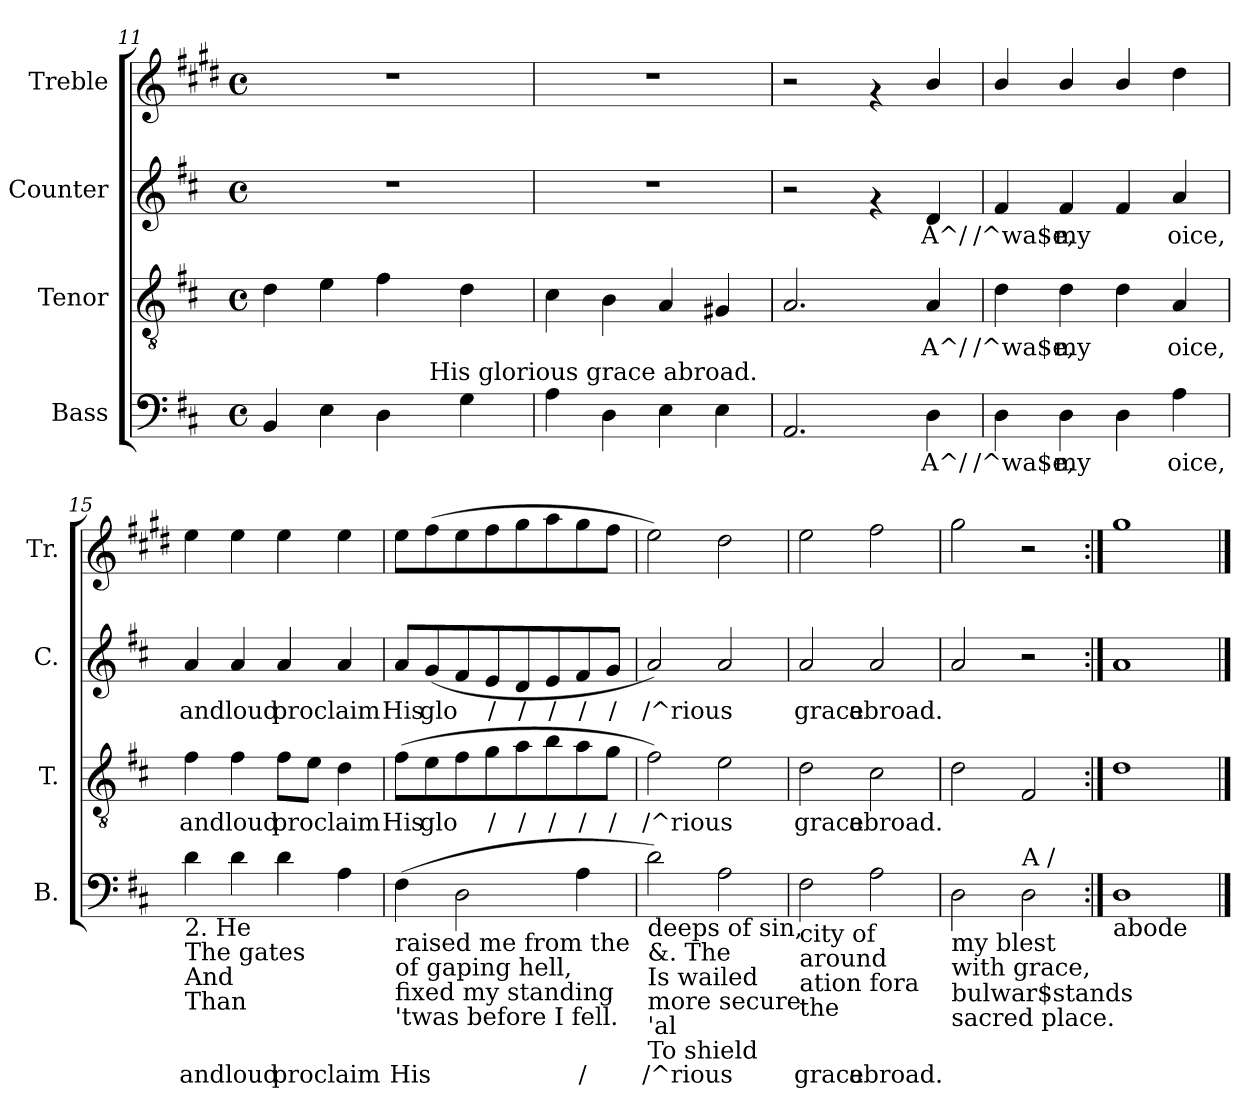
**kern	**text	**kern	**text	**kern	**text	**kern
*part4	*part4	*part3	*part3	*part2	*part2	*part1
*staff4	*staff4	*staff3	*staff3	*staff2	*staff2	*staff1
*I"Bass	*	*I"Tenor	*	*I"Counter	*	*I"Treble
*I'B.	*	*I'T.	*	*I'C.	*	*I'Tr.
*clefF4	*	*clefGv2	*	*clefG2	*	*clefG2
*	*	*	*	*	*	*ITrd1c2
*k[f#c#]	*	*k[f#c#]	*	*k[f#c#]	*	*k[f#c#]
*D:	*	*D:	*	*D:	*	*D:
*M4/4	*	*M4/4	*	*M4/4	*	*M4/4
*met(c)	*	*met(c)	*	*met(c)	*	*met(c)
=11	=11	=11	=11	=11	=11	=11
!	!LO:LY:a:rj	!	!LO:LY:a:rj	!	!	!
*^	*	*	*	*	*	*
4BB/	2ryy	.	4d\	.	1r	.	1r
!	!	!LO:LY:a:rj	!	!LO:LY:a:rj	!	!	!
4E\	.	.	4e\	.	.	.	.
!	!	!LO:LY:a:rj	!	!LO:LY:a:rj	!	!	!
4D\	8ryy	.	4f#\	.	.	.	.
.	32ryy	.	.	.	.	.	.
!	!LO:TX:a:t=His glorious grace abroad.	!	!	!	!	!	!
.	4ryy	.	.	.	.	.	.
!	!	!LO:LY:a:rj	!	!LO:LY:a:rj	!	!	!
4G\	.	.	4d\	.	.	.	.
.	16.ryy	.	.	.	.	.	.
=12	=12	=12	=12	=12	=12	=12	=12
!	!	!LO:LY:a:rj	!	!LO:LY:a:rj	!	!	!
*v	*v	*	*	*	*	*	*
4A\	.	4c#\	.	1r	.	1r
!	!LO:LY:a:rj	!	!LO:LY:a:rj	!	!	!
4D\	.	4B\	.	.	.	.
!	!LO:LY:a:rj	!	!LO:LY:a:rj	!	!	!
4E\	.	4A/	.	.	.	.
!	!LO:LY:a:rj	!	!LO:LY:a:rj	!	!	!
4E\	.	4G#X/	.	.	.	.
=13	=13	=13	=13	=13	=13	=13
!	!LO:LY:a:rj	!	!LO:LY:a:rj	!	!	!
2.AA/	.	2.A/	.	2r	.	2r
.	.	.	.	4rf	.	4rf
!	!LO:LY:a:rj	!	!LO:LY:a:rj	!	!LO:LY:b:rj	!
4D\	A^/	4A/	A^/	4d/	A^/	4a/
!!LO:LB:g=z
=14	=14	=14	=14	=14	=14	=14
!	!LO:LY:a:rj	!	!LO:LY:a:rj	!	!LO:LY:b:rj	!
4D\	/^wa$e,	4d\	/^wa$e,	4f#/	/^wa$e,	4a/
!	!LO:LY:a:rj	!	!LO:LY:a:rj	!	!LO:LY:b:rj	!
4D\	my	4d\	my	4f#/	my	4a/
!	!LO:LY:a:rj	!	!LO:LY:a:rj	!	!LO:LY:b:rj	!
4D\	.	4d\	.	4f#/	.	4a/
!	!LO:LY:a:rj	!	!LO:LY:a:rj	!	!LO:LY:b:rj	!
4A\	oice,	4A/	oice,	4a/	oice,	4cc#\
=15	=15	=15	=15	=15	=15	=15
!LO:TX:b:t=2. He	!	!	!	!	!	!
!LO:TX:b:t=The gates	!	!	!	!	!	!
!LO:TX:b:t=And	!	!	!	!	!	!
!LO:TX:b:t=Than	!	!	!	!	!	!
!	!LO:LY:a:rj	!	!LO:LY:a:rj	!	!LO:LY:b:rj	!
4d\	and	4f#\	and	4a/	and	4dd>\
!	!LO:LY:a:rj	!	!LO:LY:a:rj	!	!LO:LY:b:rj	!
4d\	loud	4f#\	loud	4a/	loud	4dd\
!	!LO:LY:a:rj	!	!LO:LY:a:rj	!	!LO:LY:b:rj	!
4d\	proclaim	8f#\L	proclaim	4a/	proclaim	4dd\
!	!	!	!LO:LY:a:rj	!	!	!
.	.	8e\J	.	.	.	.
!	!LO:LY:a:rj	!	!LO:LY:a:rj	!	!LO:LY:b:rj	!
4A\	.	4d\	.	4a/	.	4dd\
=16	=16	=16	=16	=16	=16	=16
!LO:TX:b:t=raised me from the	!	!	!	!	!	!
!LO:TX:b:t=of gaping hell,	!	!	!	!	!	!
!LO:TX:b:t=fixed my standing	!	!	!	!	!	!
!LO:TX:b:t='twas before I fell.	!	!	!	!	!	!
!	!LO:LY:a:rj	!	!LO:LY:a:rj	!	!LO:LY:b:rj	!
(>4F#\	His	(>8f#\L	His	8a/L	His	8dd\L
!	!	!	!LO:LY:a:rj	!	!LO:LY:b:rj	!
.	.	8e\	glo	(<8g/	glo	(>8ee\
!	!LO:LY:a:rj	!	!LO:LY:a:rj	!	!LO:LY:b:rj	!
2D\	.	8f#\	.	8f#/	.	8dd\
!	!	!	!LO:LY:a:rj	!	!LO:LY:b:rj	!
.	.	8g\	/	8e/	/	8ee\
!	!	!	!LO:LY:a:rj	!	!LO:LY:b:rj	!
.	.	8a\	/	8d/	/	8ff#\
!	!	!	!LO:LY:a:rj	!	!LO:LY:b:rj	!
.	.	8b\	/	8e/	/	8gg\
!	!LO:LY:a:rj	!	!LO:LY:a:rj	!	!LO:LY:b:rj	!
4A\	/	8a\	/	8f#/	/	8ff#\
!	!	!	!LO:LY:a:rj	!	!LO:LY:b:rj	!
.	.	8g\J	/	8g/J	/	8ee\J
=17	=17	=17	=17	=17	=17	=17
!LO:TX:b:t=deeps of sin,	!	!	!	!	!	!
!LO:TX:b:t=&. The	!	!	!	!	!	!
!LO:TX:b:t=Is wailed	!	!	!	!	!	!
!LO:TX:b:t=more secure	!	!	!	!	!	!
!LO:TX:b:t='al	!	!	!	!	!	!
!LO:TX:b:t=To shield	!	!	!	!	!	!
!	!LO:LY:a:rj	!	!LO:LY:a:rj	!	!LO:LY:b:rj	!
2d\)	/^rious	2f#\)	/^rious	2a/)	/^rious	2dd\)
!	!LO:LY:a:rj	!	!LO:LY:a:rj	!	!LO:LY:b:rj	!
2A\	.	2e\	.	2a/	.	2cc#\
=18	=18	=18	=18	=18	=18	=18
!LO:TX:b:t=city of	!	!	!	!	!	!
!LO:TX:b:t=around	!	!	!	!	!	!
!LO:TX:b:t=ation fora	!	!	!	!	!	!
!LO:TX:b:t=the	!	!	!	!	!	!
!	!LO:LY:a:rj	!	!LO:LY:a:rj	!	!LO:LY:b:rj	!
2F#\	grace	2d\	grace	2a/	grace	2dd\
!	!LO:LY:a:rj	!	!LO:LY:a:rj	!	!LO:LY:b:rj	!
2A\	abroad.	2c#\	abroad.	2a/	abroad.	2ee\
=19	=19	=19	=19	=19	=19	=19
!LO:TX:b:t=my blest	!	!	!	!	!	!
!LO:TX:b:t=with grace,	!	!	!	!	!	!
!LO:TX:b:t=bulwar$stands	!	!	!	!	!	!
!LO:TX:b:t=sacred place.	!	!	!	!	!	!
!	!LO:LY:a:rj	!	!LO:LY:a:rj	!	!LO:LY:b:rj	!
2D\	.	2d\	.	2a/	.	2ff#\
!LO:TX:a:t=A /	!	!	!	!	!	!
!	!LO:LY:a:rj	!	!LO:LY:a:rj	!	!	!
2D\	.	2F#/	.	2r	.	2r
=20:|!	=20:|!	=20:|!	=20:|!	=20:|!	=20:|!	=20:|!
!LO:TX:b:t=abode	!	!	!	!	!	!
!	!LO:LY:a:rj	!	!LO:LY:a:rj	!	!LO:LY:b:rj	!
1D	.	1d	.	1a	.	1ff#
==	==	==	==	==	==	==
*-	*-	*-	*-	*-	*-	*-
